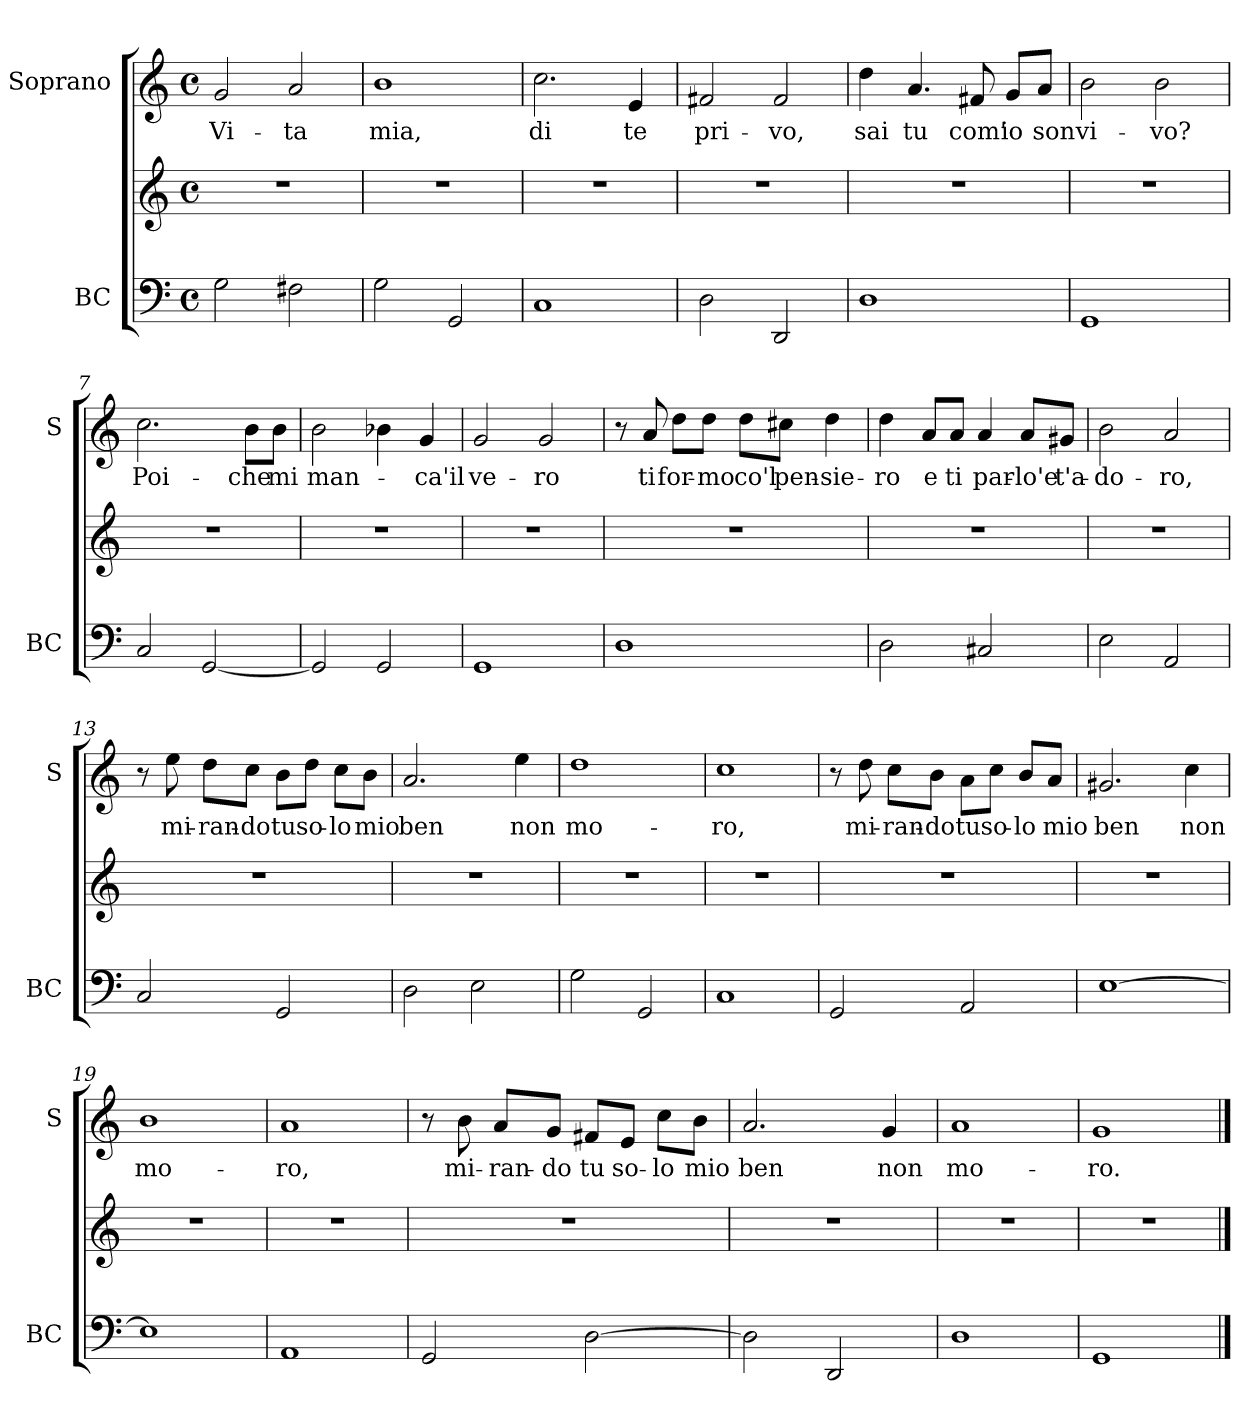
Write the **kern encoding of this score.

**kern	**kern	**kern	**text
*part2	*part2	*part1	*part1
*staff3	*staff2	*staff1	*staff1
*I"BC	*	*I"Soprano	*
*I'BC	*	*I'S	*
*clefF4	*clefG2	*clefG2	*
*k[]	*k[]	*k[]	*
*C:	*C:	*C:	*
*M4/4	*M4/4	*M4/4	*
*met(c)	*met(c)	*met(c)	*
=1	=1	=1	=1
!	!	!	!LO:LY:b
2G\	1r	2g/	Vi-
!	!	!	!LO:LY:b
2F#X\	.	2a/	-ta
=2	=2	=2	=2
!	!	!	!LO:LY:b
2G\	1r	1b	mia,
2GG/	.	.	.
=3	=3	=3	=3
!	!	!	!LO:LY:b
1C	1r	2.cc\	di
!	!	!	!LO:LY:b
.	.	4e/	te
=4	=4	=4	=4
!	!	!	!LO:LY:b
2D\	1r	2f#X/	pri-
!	!	!	!LO:LY:b
2DD/	.	2f#/	-vo,
!!LO:LB:g=z
=5	=5	=5	=5
!	!	!	!LO:LY:b
1D	1r	4dd\	sai
!	!	!	!LO:LY:b
.	.	4.a/	tu
!	!	!	!LO:LY:b
.	.	8f#X/	com'
!	!	!	!LO:LY:b
.	.	8g/L	io
!	!	!	!LO:LY:b
.	.	8a/J	son
=6	=6	=6	=6
!	!	!	!LO:LY:b
1GG	1r	2b\	vi-
!	!	!	!LO:LY:b
.	.	2b\	-vo?
=7	=7	=7	=7
!	!	!	!LO:LY:b
2C/	1r	2.cc\	Poi-
[2GG/	.	.	.
!	!	!	!LO:LY:b
.	.	8b\L	-che
!	!	!	!LO:LY:b
.	.	8b\J	mi
=8	=8	=8	=8
!	!	!	!LO:LY:b
2GG/]	1r	2b\	man-
2GG/	.	4b-X\	.
!	!	!	!LO:LY:b
.	.	4g/	-ca'il
=9	=9	=9	=9
!	!	!	!LO:LY:b
1GG	1r	2g/	ve-
!	!	!	!LO:LY:b
.	.	2g/	-ro
!!LO:PB:g=z
=10	=10	=10	=10
1D	1r	8r	.
!	!	!	!LO:LY:b
.	.	8a/	ti
!	!	!	!LO:LY:b
.	.	8dd\L	for-
!	!	!	!LO:LY:b
.	.	8dd\J	-mo
!	!	!	!LO:LY:b
.	.	8dd\L	co'l
!	!	!	!LO:LY:b
.	.	8cc#X\J	pen-
!	!	!	!LO:LY:b
.	.	4dd\	-sie-
=11	=11	=11	=11
!	!	!	!LO:LY:b
2D\	1r	4dd\	-ro
!	!	!	!LO:LY:b
.	.	8a/L	e
!	!	!	!LO:LY:b
.	.	8a/J	ti
!	!	!	!LO:LY:b
2C#X/	.	4a/	par-
!	!	!	!LO:LY:b
.	.	8a/L	-lo'e
!	!	!	!LO:LY:b
.	.	8g#X/J	t'a-
=12	=12	=12	=12
!	!	!	!LO:LY:b
2E\	1r	2b\	-do-
!	!	!	!LO:LY:b
2AA/	.	2a/	-ro,
=13	=13	=13	=13
2C/	1r	8r	.
!	!	!	!LO:LY:b
.	.	8ee\	mi-
!	!	!	!LO:LY:b
.	.	8dd\L	-ran-
!	!	!	!LO:LY:b
.	.	8cc\J	-do
!	!	!	!LO:LY:b
2GG/	.	8b\L	tu
!	!	!	!LO:LY:b
.	.	8dd\J	so-
!	!	!	!LO:LY:b
.	.	8cc\L	-lo
!	!	!	!LO:LY:b
.	.	8b\J	mio
=14	=14	=14	=14
!	!	!	!LO:LY:b
2D\	1r	2.a/	ben
2E\	.	.	.
!	!	!	!LO:LY:b
.	.	4ee\	non
!!LO:LB:g=z
=15	=15	=15	=15
!	!	!	!LO:LY:b
2G\	1r	1dd	mo-
2GG/	.	.	.
=16	=16	=16	=16
!	!	!	!LO:LY:b
1C	1r	1cc	-ro,
=17	=17	=17	=17
2GG/	1r	8r	.
!	!	!	!LO:LY:b
.	.	8dd\	mi-
!	!	!	!LO:LY:b
.	.	8cc\L	-ran-
!	!	!	!LO:LY:b
.	.	8b\J	-do
!	!	!	!LO:LY:b
2AA/	.	8a\L	tu
!	!	!	!LO:LY:b
.	.	8cc\J	so-
!	!	!	!LO:LY:b
.	.	8b/L	-lo
!	!	!	!LO:LY:b
.	.	8a/J	mio
=18	=18	=18	=18
!	!	!	!LO:LY:b
[1E	1r	2.g#X/	ben
!	!	!	!LO:LY:b
.	.	4cc\	non
=19	=19	=19	=19
!	!	!	!LO:LY:b
1E]	1r	1b	mo-
!!LO:LB:g=z
=20	=20	=20	=20
!	!	!	!LO:LY:b
1AA	1r	1a	-ro,
=21	=21	=21	=21
2GG/	1r	8r	.
!	!	!	!LO:LY:b
.	.	8b\	mi-
!	!	!	!LO:LY:b
.	.	8a/L	-ran-
!	!	!	!LO:LY:b
.	.	8g/J	-do
!	!	!	!LO:LY:b
[2D\	.	8f#X/L	tu
!	!	!	!LO:LY:b
.	.	8e/J	so-
!	!	!	!LO:LY:b
.	.	8cc\L	-lo
!	!	!	!LO:LY:b
.	.	8b\J	mio
=22	=22	=22	=22
!	!	!	!LO:LY:b
2D\]	1r	2.a/	ben
2DD/	.	.	.
!	!	!	!LO:LY:b
.	.	4g/	non
=23	=23	=23	=23
!	!	!	!LO:LY:b
1D	1r	1a	mo-
=24	=24	=24	=24
!	!	!	!LO:LY:b
1GG	1r	1g	-ro.
==	==	==	==
*-	*-	*-	*-
